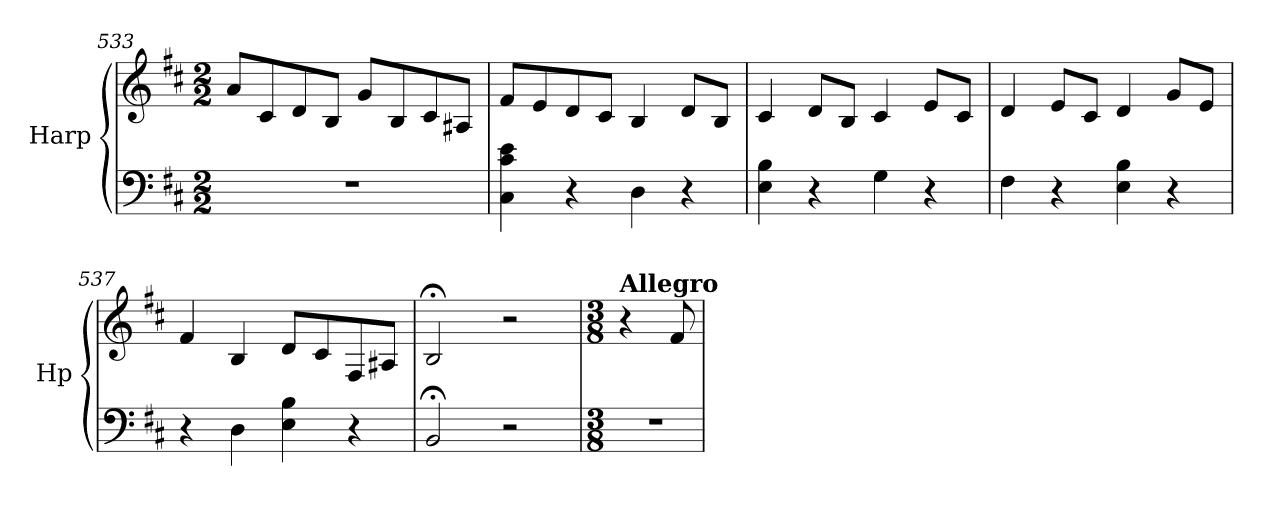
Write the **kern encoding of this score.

**kern	**kern
*part1	*part1
*staff2	*staff1
*I"Harp	*
*I'Hp	*
!!LO:LB:g=z
*clefF4	*clefG2
*k[f#c#]	*k[f#c#]
*M2/2	*M2/2
=533	=533
1r	8a/L
.	8c#/
.	8d/
.	8B/J
.	8g/L
.	8B/
.	8c#/
.	8A#X/J
=534	=534
4C#\ 4c#\ 4e\	8f#/L
.	8e/
4r	8d/
.	8c#/J
4D\	4B/
4r	8d/L
.	8B/J
=535	=535
4E\ 4B\	4c#/
4r	8d/L
.	8B/J
4G\	4c#/
4r	8e/L
.	8c#/J
=536	=536
4F#\	4d/
4r	8e/L
.	8c#/J
4E\ 4B\	4d/
4r	8g/L
.	8e/J
=537	=537
4r	4f#/
4D\	4B/
4E\ 4B\	8d/L
.	8c#/
4r	8F#/
.	8A#X/J
=538	=538
2BB;</	2B;</
2r	2r
!!LO:PB:g=z
=539	=539
*M3/8	*M3/8
!	!LO:TX:a:B:t=Allegro
4.r	4r
.	8f#/
=	=
*-	*-
